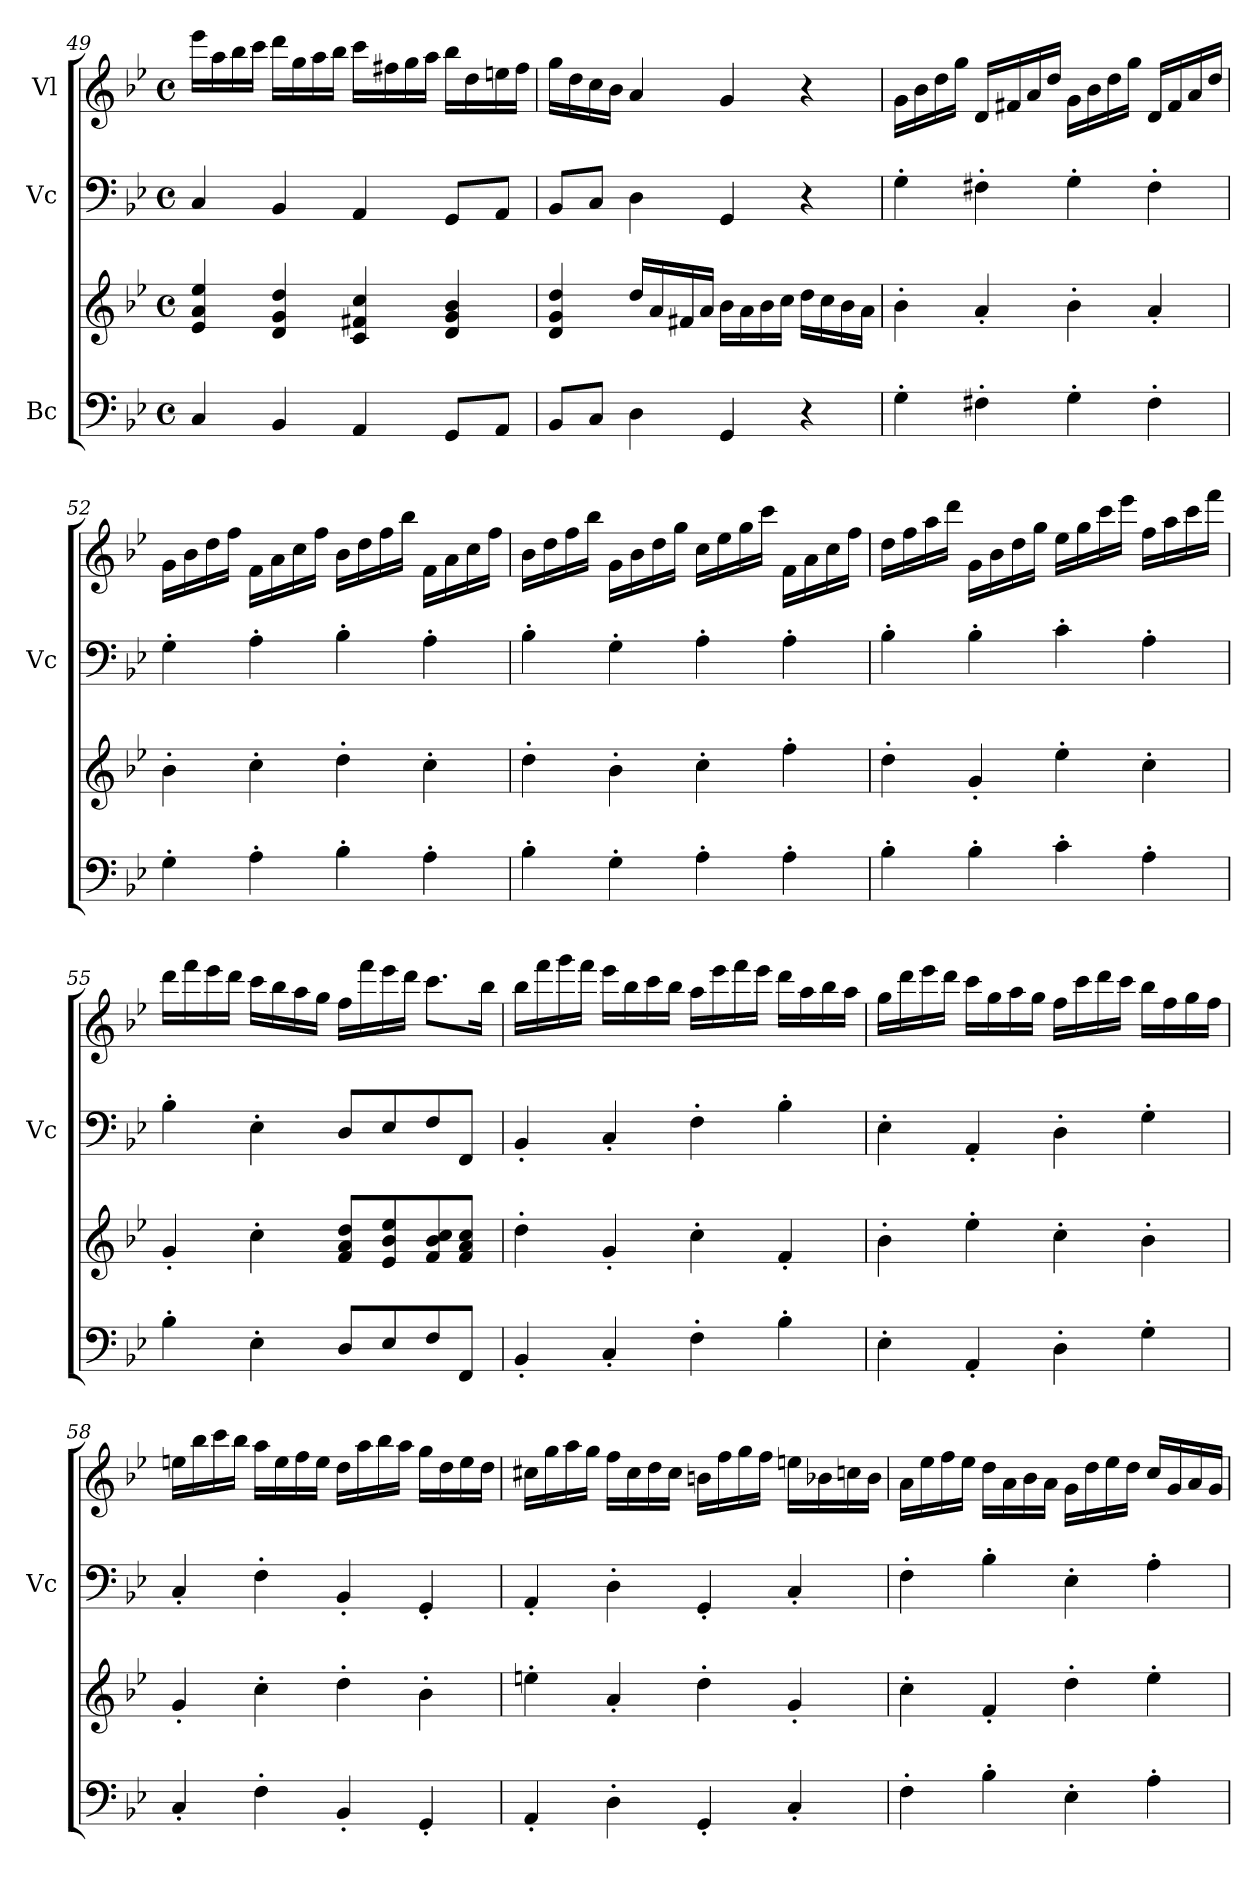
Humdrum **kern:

**kern	**kern	**kern	**kern
*part3	*part3	*part2	*part1
*staff4	*staff3	*staff2	*staff1
*I"Bc	*	*I"Vc	*I"Vl
*	*	*I'Vc	*
*clefF4	*clefG2	*clefF4	*clefG2
*k[b-e-]	*k[b-e-]	*k[b-e-]	*k[b-e-]
*M4/4	*M4/4	*M4/4	*M4/4
*met(c)	*met(c)	*met(c)	*met(c)
=49	=49	=49	=49
4C/	4e-/ 4a/ 4ee-/	4C/	16eee-\LL
.	.	.	16aa\
.	.	.	16bb-\
.	.	.	16ccc\JJ
4BB-/	4d/ 4g/ 4dd/	4BB-/	16ddd\LL
.	.	.	16gg\
.	.	.	16aa\
.	.	.	16bb-\JJ
4AA/	4c/ 4f#X/ 4cc/	4AA/	16ccc\LL
.	.	.	16ff#X\
.	.	.	16gg\
.	.	.	16aa\JJ
8GG/L	4d/ 4g/ 4b-/	8GG/L	16bb-\LL
.	.	.	16dd\
8AA/J	.	8AA/J	16een\
.	.	.	16ff#\JJ
!!LO:LB:g=z
=50	=50	=50	=50
8BB-/L	4d/ 4g/ 4dd/	8BB-/L	16gg\LL
.	.	.	16dd\
8C/J	.	8C/J	16cc\
.	.	.	16b-\JJ
4D\	16dd/LL	4D\	4a/
.	16a/	.	.
.	16f#X/	.	.
.	16a/JJ	.	.
4GG/	16b-\LL	4GG/	4g/
.	16a\	.	.
.	16b-\	.	.
.	16cc\JJ	.	.
4r	16dd\LL	4r	4r
.	16cc\	.	.
.	16b-\	.	.
.	16a\JJ	.	.
=51	=51	=51	=51
4G'\	4b-'\	4G'\	16g\LL
.	.	.	16b-\
.	.	.	16dd\
.	.	.	16gg\JJ
4F#X'\	4a'/	4F#X'\	16d/LL
.	.	.	16f#X/
.	.	.	16a/
.	.	.	16dd/JJ
4G'\	4b-'\	4G'\	16g\LL
.	.	.	16b-\
.	.	.	16dd\
.	.	.	16gg\JJ
4F#'\	4a'/	4F#'\	16d/LL
.	.	.	16f#/
.	.	.	16a/
.	.	.	16dd/JJ
=52	=52	=52	=52
4G'\	4b-'\	4G'\	16g\LL
.	.	.	16b-\
.	.	.	16dd\
.	.	.	16ff\JJ
4A'\	4cc'\	4A'\	16f\LL
.	.	.	16a\
.	.	.	16cc\
.	.	.	16ff\JJ
4B-'\	4dd'\	4B-'\	16b-\LL
.	.	.	16dd\
.	.	.	16ff\
.	.	.	16bb-\JJ
4A'\	4cc'\	4A'\	16f\LL
.	.	.	16a\
.	.	.	16cc\
.	.	.	16ff\JJ
!!LO:PB:g=z
=53	=53	=53	=53
4B-'\	4dd'\	4B-'\	16b-\LL
.	.	.	16dd\
.	.	.	16ff\
.	.	.	16bb-\JJ
4G'\	4b-'\	4G'\	16g\LL
.	.	.	16b-\
.	.	.	16dd\
.	.	.	16gg\JJ
4A'\	4cc'\	4A'\	16cc\LL
.	.	.	16ee-\
.	.	.	16gg\
.	.	.	16ccc\JJ
4A'\	4ff'\	4A'\	16f\LL
.	.	.	16a\
.	.	.	16cc\
.	.	.	16ff\JJ
=54	=54	=54	=54
4B-'\	4dd'\	4B-'\	16dd\LL
.	.	.	16ff\
.	.	.	16aa\
.	.	.	16ddd\JJ
4B-'\	4g'/	4B-'\	16g\LL
.	.	.	16b-\
.	.	.	16dd\
.	.	.	16gg\JJ
4c'\	4ee-'\	4c'\	16ee-\LL
.	.	.	16gg\
.	.	.	16ccc\
.	.	.	16eee-\JJ
4A'\	4cc'\	4A'\	16ff\LL
.	.	.	16aa\
.	.	.	16ccc\
.	.	.	16fff\JJ
=55	=55	=55	=55
4B-'\	4g'/	4B-'\	16ddd\LL
.	.	.	16fff\
.	.	.	16eee-\
.	.	.	16ddd\JJ
4E-'\	4cc'\	4E-'\	16ccc\LL
.	.	.	16bb-\
.	.	.	16aa\
.	.	.	16gg\JJ
8D/L	8f/ 8a/ 8dd/L	8D/L	16ff\LL
.	.	.	16fff\
8E-/	8e-/ 8b-/ 8ee-/	8E-/	16eee-\
.	.	.	16ddd\JJ
8F/	8f/ 8b-/ 8cc/	8F/	8.ccc\L
8FF/J	8f/ 8a/ 8cc/J	8FF/J	.
.	.	.	16bb-\Jk
!!LO:LB:g=z
=56	=56	=56	=56
4BB-'/	4dd'\	4BB-'/	16bb-\LL
.	.	.	16fff\
.	.	.	16ggg\
.	.	.	16fff\JJ
4C'/	4g'/	4C'/	16eee-\LL
.	.	.	16bb-\
.	.	.	16ccc\
.	.	.	16bb-\JJ
4F'\	4cc'\	4F'\	16aa\LL
.	.	.	16eee-\
.	.	.	16fff\
.	.	.	16eee-\JJ
4B-'\	4f'/	4B-'\	16ddd\LL
.	.	.	16aa\
.	.	.	16bb-\
.	.	.	16aa\JJ
=57	=57	=57	=57
4E-'\	4b-'\	4E-'\	16gg\LL
.	.	.	16ddd\
.	.	.	16eee-\
.	.	.	16ddd\JJ
4AA'/	4ee-'\	4AA'/	16ccc\LL
.	.	.	16gg\
.	.	.	16aa\
.	.	.	16gg\JJ
4D'\	4cc'\	4D'\	16ff\LL
.	.	.	16ccc\
.	.	.	16ddd\
.	.	.	16ccc\JJ
4G'\	4b-'\	4G'\	16bb-\LL
.	.	.	16ff\
.	.	.	16gg\
.	.	.	16ff\JJ
=58	=58	=58	=58
4C'/	4g'/	4C'/	16een\LL
.	.	.	16bb-\
.	.	.	16ccc\
.	.	.	16bb-\JJ
4F'\	4cc'\	4F'\	16aa\LL
.	.	.	16ee\
.	.	.	16ff\
.	.	.	16ee\JJ
4BB-'/	4dd'\	4BB-'/	16dd\LL
.	.	.	16aa\
.	.	.	16bb-\
.	.	.	16aa\JJ
4GG'/	4b-'\	4GG'/	16gg\LL
.	.	.	16dd\
.	.	.	16ee\
.	.	.	16dd\JJ
!!LO:LB:g=z
=59	=59	=59	=59
4AA'/	4een'\	4AA'/	16cc#X\LL
.	.	.	16gg\
.	.	.	16aa\
.	.	.	16gg\JJ
4D'\	4a'/	4D'\	16ff\LL
.	.	.	16cc#\
.	.	.	16dd\
.	.	.	16cc#\JJ
4GG'/	4dd'\	4GG'/	16bn\LL
.	.	.	16ff\
.	.	.	16gg\
.	.	.	16ff\JJ
4C'/	4g'/	4C'/	16een\LL
.	.	.	16b-X\
.	.	.	16ccn\
.	.	.	16b-\JJ
=60	=60	=60	=60
4F'\	4cc'\	4F'\	16a\LL
.	.	.	16ee-\
.	.	.	16ff\
.	.	.	16ee-\JJ
4B-'\	4f'/	4B-'\	16dd\LL
.	.	.	16a\
.	.	.	16b-\
.	.	.	16a\JJ
4E-'\	4dd'\	4E-'\	16g\LL
.	.	.	16dd\
.	.	.	16ee-\
.	.	.	16dd\JJ
4A'\	4ee-'\	4A'\	16cc/LL
.	.	.	16g/
.	.	.	16a/
.	.	.	16g/JJ
=	=	=	=
*-	*-	*-	*-
